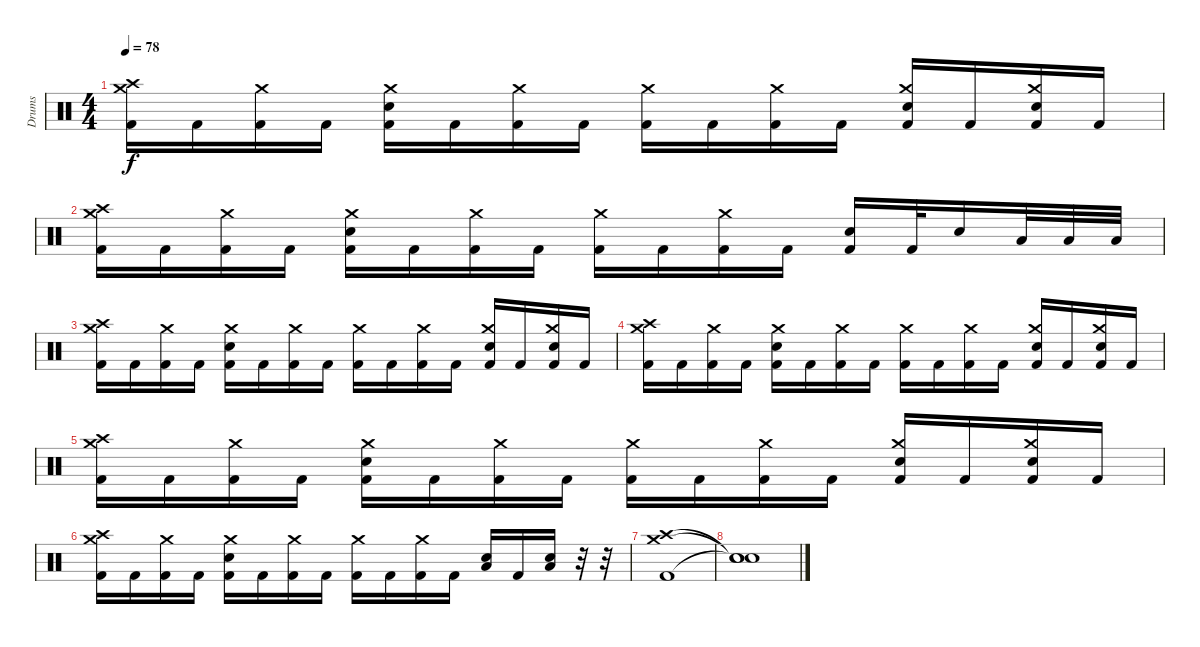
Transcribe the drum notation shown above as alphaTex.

\track ("Drums" "Drums") {instrument percussion}
\staff {score}
\articulation defaults
\ts (4 4)
\tempo 78
\clef neutral
\ks c
("Kick (hit) 2" "Crash high (hit)" "Crash medium (hit)").16{dy f} "Kick (hit) 2".16 ("Kick (hit) 2" "Crash medium (hit)").16 "Kick (hit) 2".16 ("Kick (hit) 2" "Electric Snare (hit)" "Crash medium (hit)").16 "Kick (hit) 2".16 ("Kick (hit) 2" "Crash medium (hit)").16 "Kick (hit) 2".16 ("Kick (hit) 2" "Crash medium (hit)").16 "Kick (hit) 2".16 ("Kick (hit) 2" "Crash medium (hit)").16 "Kick (hit) 2".16 ("Kick (hit) 2" "Electric Snare (hit)" "Crash medium (hit)").16 "Kick (hit) 2".16 ("Kick (hit) 2" "Electric Snare (hit)" "Crash medium (hit)").16 "Kick (hit) 2".16 |
("Kick (hit) 2" "Crash high (hit)" "Crash medium (hit)").16 "Kick (hit) 2".16 ("Kick (hit) 2" "Crash medium (hit)").16 "Kick (hit) 2".16 ("Kick (hit) 2" "Electric Snare (hit)" "Crash medium (hit)").16 "Kick (hit) 2".16 ("Kick (hit) 2" "Crash medium (hit)").16 "Kick (hit) 2".16 ("Kick (hit) 2" "Crash medium (hit)").16 "Kick (hit) 2".16 ("Kick (hit) 2" "Crash medium (hit)").16 "Kick (hit) 2".16 ("Kick (hit) 2" "Electric Snare (hit)").16 "Kick (hit) 2".32 "Electric Snare (hit)".16 "Low Tom (hit)".32 "Low Tom (hit)".32 "Low Tom (hit)".32 |
("Kick (hit) 2" "Crash high (hit)" "Crash medium (hit)").16 "Kick (hit) 2".16 ("Kick (hit) 2" "Crash medium (hit)").16 "Kick (hit) 2".16 ("Kick (hit) 2" "Electric Snare (hit)" "Crash medium (hit)").16 "Kick (hit) 2".16 ("Kick (hit) 2" "Crash medium (hit)").16 "Kick (hit) 2".16 ("Kick (hit) 2" "Crash medium (hit)").16 "Kick (hit) 2".16 ("Kick (hit) 2" "Crash medium (hit)").16 "Kick (hit) 2".16 ("Kick (hit) 2" "Electric Snare (hit)" "Crash medium (hit)").16 "Kick (hit) 2".16 ("Kick (hit) 2" "Electric Snare (hit)" "Crash medium (hit)").16 "Kick (hit) 2".16 |
("Kick (hit) 2" "Crash high (hit)" "Crash medium (hit)").16 "Kick (hit) 2".16 ("Kick (hit) 2" "Crash medium (hit)").16 "Kick (hit) 2".16 ("Kick (hit) 2" "Electric Snare (hit)" "Crash medium (hit)").16 "Kick (hit) 2".16 ("Kick (hit) 2" "Crash medium (hit)").16 "Kick (hit) 2".16 ("Kick (hit) 2" "Crash medium (hit)").16 "Kick (hit) 2".16 ("Kick (hit) 2" "Crash medium (hit)").16 "Kick (hit) 2".16 ("Kick (hit) 2" "Electric Snare (hit)" "Crash medium (hit)").16 "Kick (hit) 2".16 ("Kick (hit) 2" "Electric Snare (hit)" "Crash medium (hit)").16 "Kick (hit) 2".16 |
("Kick (hit) 2" "Crash high (hit)" "Crash medium (hit)").16 "Kick (hit) 2".16 ("Kick (hit) 2" "Crash medium (hit)").16 "Kick (hit) 2".16 ("Kick (hit) 2" "Electric Snare (hit)" "Crash medium (hit)").16 "Kick (hit) 2".16 ("Kick (hit) 2" "Crash medium (hit)").16 "Kick (hit) 2".16 ("Kick (hit) 2" "Crash medium (hit)").16 "Kick (hit) 2".16 ("Kick (hit) 2" "Crash medium (hit)").16 "Kick (hit) 2".16 ("Kick (hit) 2" "Electric Snare (hit)" "Crash medium (hit)").16 "Kick (hit) 2".16 ("Kick (hit) 2" "Electric Snare (hit)" "Crash medium (hit)").16 "Kick (hit) 2".16 |
("Kick (hit) 2" "Crash high (hit)" "Crash medium (hit)").16 "Kick (hit) 2".16 ("Kick (hit) 2" "Crash medium (hit)").16 "Kick (hit) 2".16 ("Kick (hit) 2" "Electric Snare (hit)" "Crash medium (hit)").16 "Kick (hit) 2".16 ("Kick (hit) 2" "Crash medium (hit)").16 "Kick (hit) 2".16 ("Kick (hit) 2" "Crash medium (hit)").16 "Kick (hit) 2".16 ("Kick (hit) 2" "Crash medium (hit)").16 "Kick (hit) 2".16 ("Electric Snare (hit)" "Low Floor Tom (hit)").16 "Kick (hit) 2".16 ("Electric Snare (hit)" "Low Floor Tom (hit)").16 r.32 r.32 |
("Kick (hit) 2" "Crash high (hit)" "Crash medium (hit)").1 |
("Snare (hit)"{t} "Snare (hit)"{t} "Snare (hit)"{t}).1
